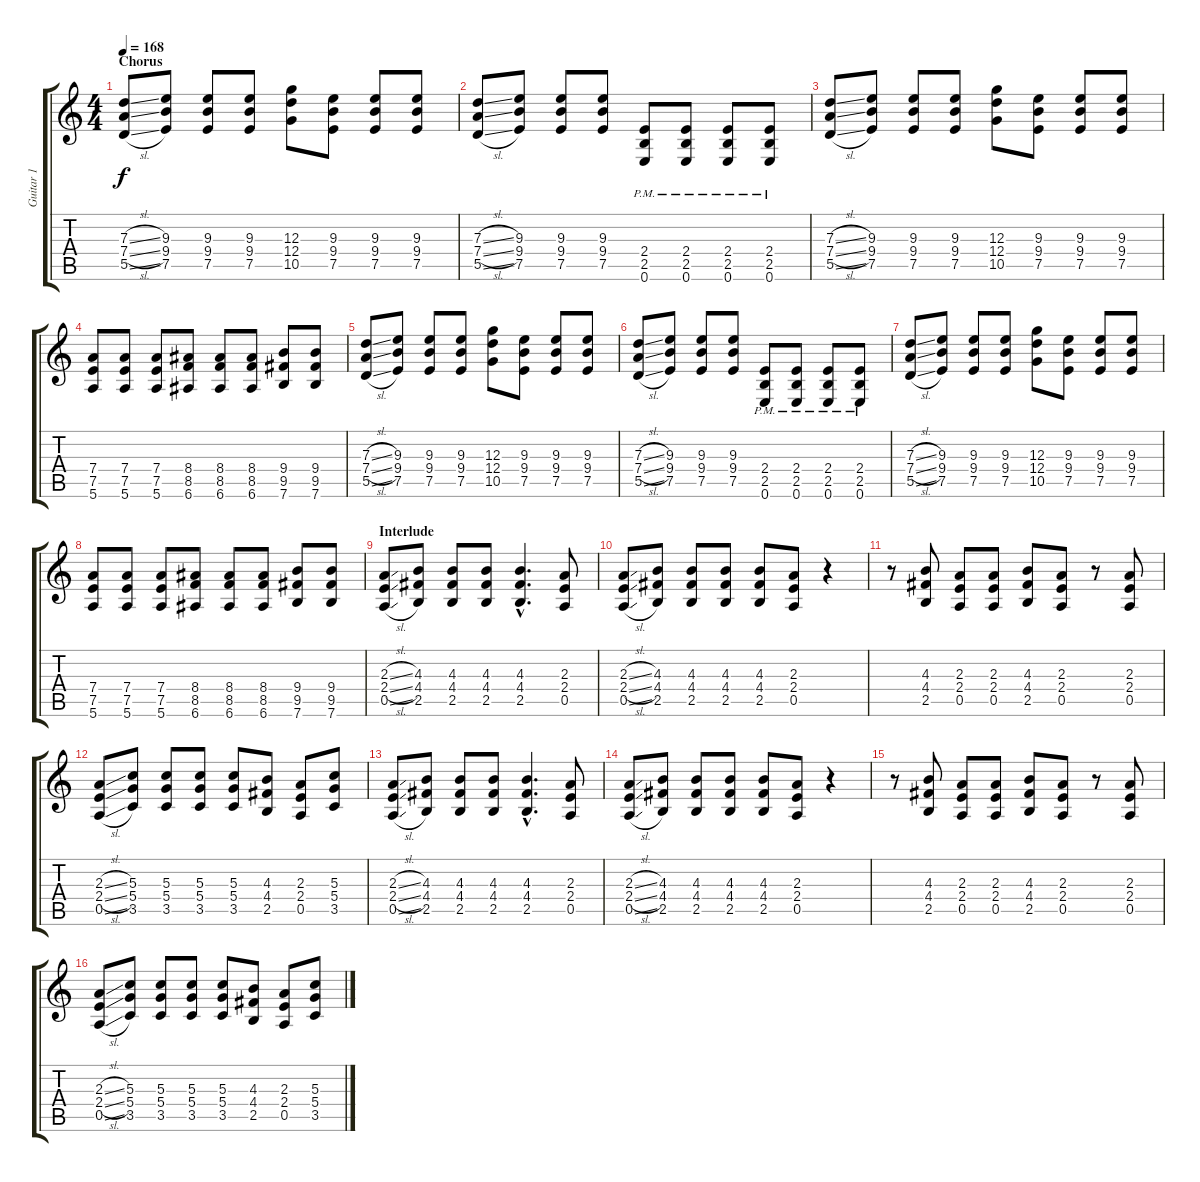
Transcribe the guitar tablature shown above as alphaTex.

\track ("Guitar 1" "Guitar 1") {instrument distortionguitar}
\staff {score tabs}
\tuning (E4 B3 G3 D3 A2 E2) {hide}
\ts (4 4)
\section ("" "Chorus")
\tempo 168
\clef g2
\ks c
(7.3{sl} 7.4{sl} 5.5{sl}).8{dy f} (9.3 9.4 7.5).8 (9.3 9.4 7.5).8 (9.3 9.4 7.5).8 (12.3 12.4 10.5).8 (9.3 9.4 7.5).8 (9.3 9.4 7.5).8 (9.3 9.4 7.5).8 |
(7.3{sl} 7.4{sl} 5.5{sl}).8 (9.3 9.4 7.5).8 (9.3 9.4 7.5).8 (9.3 9.4 7.5).8 (2.4{pm} 2.5{pm} 0.6{pm}).8 (2.4{pm} 2.5{pm} 0.6{pm}).8 (2.4{pm} 2.5{pm} 0.6{pm}).8 (2.4{pm} 2.5{pm} 0.6{pm}).8 |
(7.3{sl} 7.4{sl} 5.5{sl}).8 (9.3 9.4 7.5).8 (9.3 9.4 7.5).8 (9.3 9.4 7.5).8 (12.3 12.4 10.5).8 (9.3 9.4 7.5).8 (9.3 9.4 7.5).8 (9.3 9.4 7.5).8 |
(7.4 7.5 5.6).8 (7.4 7.5 5.6).8 (7.4 7.5 5.6).8 (8.4 8.5 6.6).8 (8.4 8.5 6.6).8 (8.4 8.5 6.6).8 (9.4 9.5 7.6).8 (9.4 9.5 7.6).8 |
(7.3{sl} 7.4{sl} 5.5{sl}).8 (9.3 9.4 7.5).8 (9.3 9.4 7.5).8 (9.3 9.4 7.5).8 (12.3 12.4 10.5).8 (9.3 9.4 7.5).8 (9.3 9.4 7.5).8 (9.3 9.4 7.5).8 |
(7.3{sl} 7.4{sl} 5.5{sl}).8 (9.3 9.4 7.5).8 (9.3 9.4 7.5).8 (9.3 9.4 7.5).8 (2.4{pm} 2.5{pm} 0.6{pm}).8 (2.4{pm} 2.5{pm} 0.6{pm}).8 (2.4{pm} 2.5{pm} 0.6{pm}).8 (2.4{pm} 2.5{pm} 0.6{pm}).8 |
(7.3{sl} 7.4{sl} 5.5{sl}).8 (9.3 9.4 7.5).8 (9.3 9.4 7.5).8 (9.3 9.4 7.5).8 (12.3 12.4 10.5).8 (9.3 9.4 7.5).8 (9.3 9.4 7.5).8 (9.3 9.4 7.5).8 |
(7.4 7.5 5.6).8 (7.4 7.5 5.6).8 (7.4 7.5 5.6).8 (8.4 8.5 6.6).8 (8.4 8.5 6.6).8 (8.4 8.5 6.6).8 (9.4 9.5 7.6).8 (9.4 9.5 7.6).8 |
\section ("" "Interlude")
(2.3{sl} 2.4{sl} 0.5{sl}).8 (4.3 4.4 2.5).8 (4.3 4.4 2.5).8 (4.3 4.4 2.5).8 (4.3{hac} 4.4{hac} 2.5{hac}).4{d} (2.3 2.4 0.5).8 |
(2.3{sl} 2.4{sl} 0.5{sl}).8 (4.3 4.4 2.5).8 (4.3 4.4 2.5).8 (4.3 4.4 2.5).8 (4.3 4.4 2.5).8 (2.3 2.4 0.5).8 r.4 |
r.8 (4.3 4.4 2.5).8 (2.3 2.4 0.5).8 (2.3 2.4 0.5).8 (4.3 4.4 2.5).8 (2.3 2.4 0.5).8 r.8 (2.3 2.4 0.5).8 |
(2.3{sl} 2.4{sl} 0.5{sl}).8 (5.3 5.4 3.5).8 (5.3 5.4 3.5).8 (5.3 5.4 3.5).8 (5.3 5.4 3.5).8 (4.3 4.4 2.5).8 (2.3 2.4 0.5).8 (5.3 5.4 3.5).8 |
(2.3{sl} 2.4{sl} 0.5{sl}).8 (4.3 4.4 2.5).8 (4.3 4.4 2.5).8 (4.3 4.4 2.5).8 (4.3{hac} 4.4{hac} 2.5{hac}).4{d} (2.3 2.4 0.5).8 |
(2.3{sl} 2.4{sl} 0.5{sl}).8 (4.3 4.4 2.5).8 (4.3 4.4 2.5).8 (4.3 4.4 2.5).8 (4.3 4.4 2.5).8 (2.3 2.4 0.5).8 r.4 |
r.8 (4.3 4.4 2.5).8 (2.3 2.4 0.5).8 (2.3 2.4 0.5).8 (4.3 4.4 2.5).8 (2.3 2.4 0.5).8 r.8 (2.3 2.4 0.5).8 |
(2.3{sl} 2.4{sl} 0.5{sl}).8 (5.3 5.4 3.5).8 (5.3 5.4 3.5).8 (5.3 5.4 3.5).8 (5.3 5.4 3.5).8 (4.3 4.4 2.5).8 (2.3 2.4 0.5).8 (5.3 5.4 3.5).8
